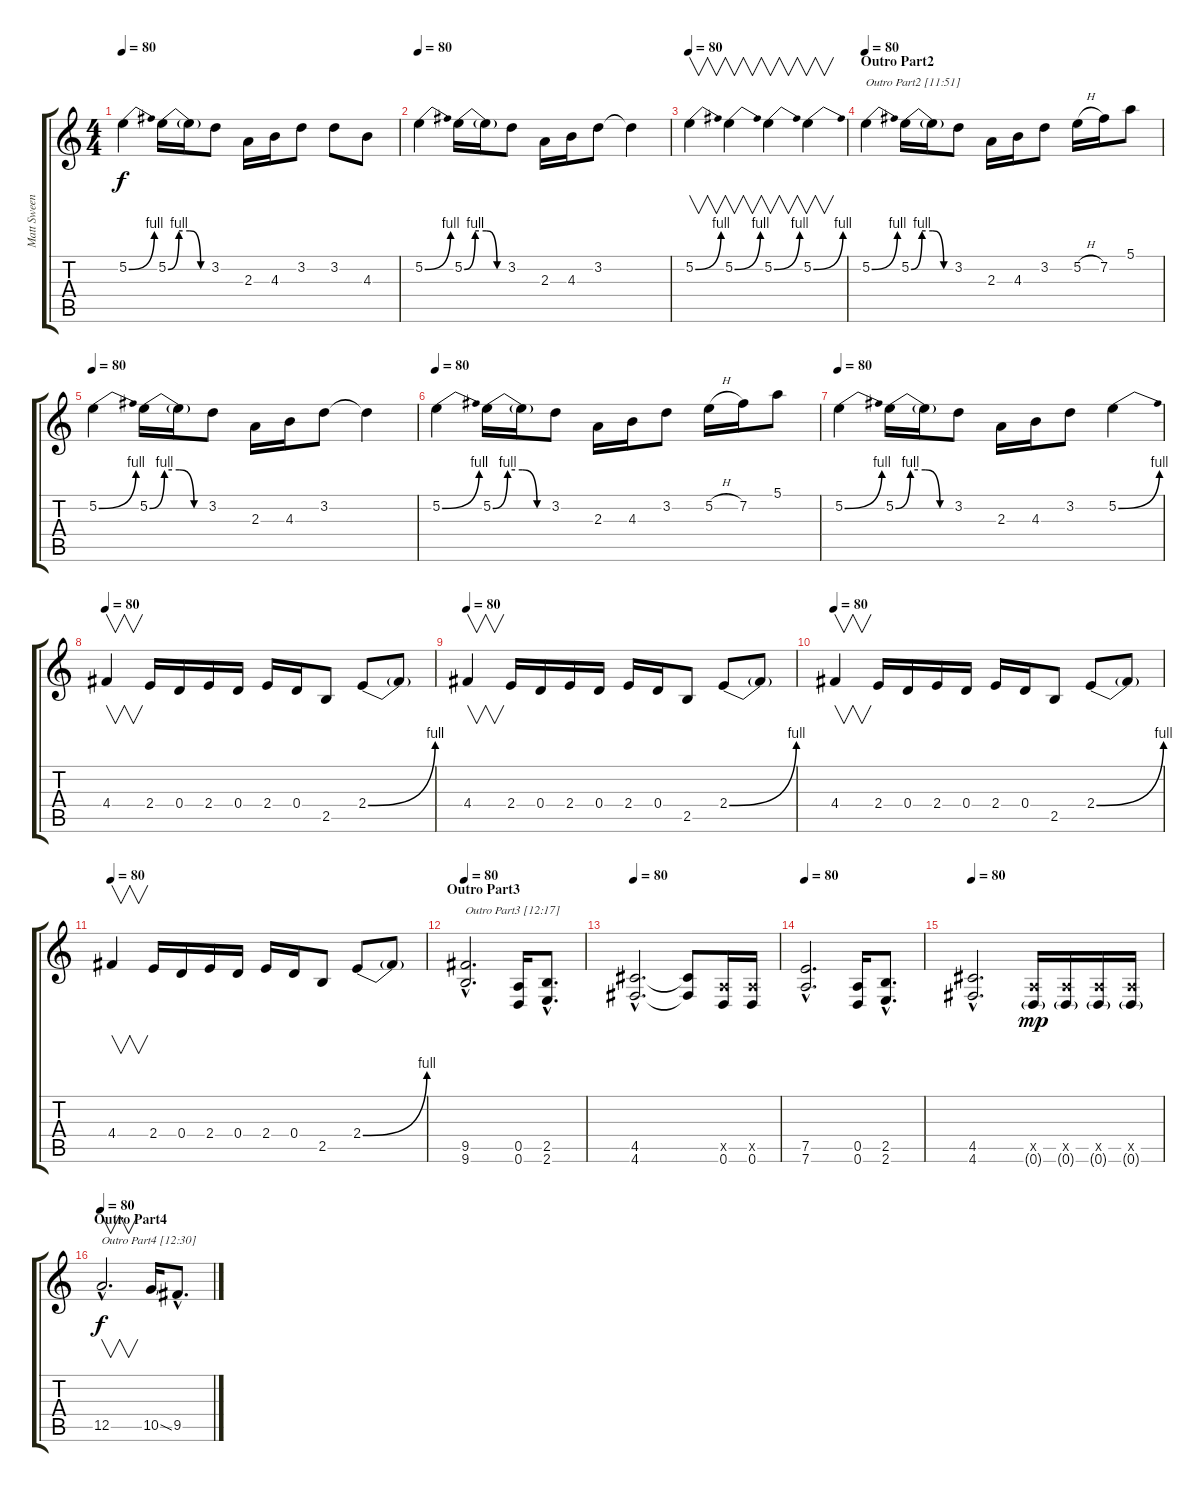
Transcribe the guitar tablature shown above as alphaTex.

\track ("Matt Sweeney" "Matt Sween") {instrument electricguitarjazz}
\staff {score tabs}
\tuning (E4 B3 G3 D3 A2 D2) {hide}
\ts (4 4)
\tempo 80
\clef g2
\ks c
5.2{be (bend 0 0 60 4)}.4{dy f instrument distortionguitar} 5.2{be (custom 0 0 15 4 30 4 45 0 60 0)}.16 5.2{t}.16 3.2.8 2.3.16 4.3.16 3.2.8 3.2.8 4.3.8 |
\tempo 80
5.2{be (bend 0 0 60 4)}.4{instrument distortionguitar} 5.2{be (custom 0 0 15 4 30 4 45 0 60 0)}.16 5.2{t}.16 3.2.8 2.3.16 4.3.16 3.2.8 3.2{t}.4 |
\tempo 80
5.2{be (bend 0 0 60 4)}.4{v instrument distortionguitar} 5.2{be (bend 0 0 60 4)}.4{v} 5.2{be (bend 0 0 60 4)}.4{v} 5.2{be (bend 0 0 60 4)}.4{v} |
\section ("" "Outro Part2 ")
\tempo 80
5.2{be (bend 0 0 60 4)}.4{txt "Outro Part2 [11:51]" instrument distortionguitar} 5.2{be (custom 0 0 15 4 30 4 45 0 60 0)}.16 5.2{t}.16 3.2.8 2.3.16 4.3.16 3.2.8 5.2{h}.16 7.2.16 5.1.8 |
\tempo 80
5.2{be (bend 0 0 60 4)}.4{instrument distortionguitar} 5.2{be (custom 0 0 15 4 30 4 45 0 60 0)}.16 5.2{t}.16 3.2.8 2.3.16 4.3.16 3.2.8 3.2{t}.4 |
\tempo 80
5.2{be (bend 0 0 60 4)}.4{instrument distortionguitar} 5.2{be (custom 0 0 15 4 30 4 45 0 60 0)}.16 5.2{t}.16 3.2.8 2.3.16 4.3.16 3.2.8 5.2{h}.16 7.2.16 5.1.8 |
\tempo 80
5.2{be (bend 0 0 60 4)}.4{instrument distortionguitar} 5.2{be (custom 0 0 15 4 30 4 45 0 60 0)}.16 5.2{t}.16 3.2.8 2.3.16 4.3.16 3.2.8 5.2{be (bend 0 0 60 4)}.4 |
\tempo 80
4.4.4{v instrument distortionguitar} 2.4.16 0.4.16 2.4.16 0.4.16 2.4.16 0.4.16 2.5.8 2.4{be (bend 0 0 60 4)}.8 2.4{t}.8 |
\tempo 80
4.4.4{v instrument distortionguitar} 2.4.16 0.4.16 2.4.16 0.4.16 2.4.16 0.4.16 2.5.8 2.4{be (bend 0 0 60 4)}.8 2.4{t}.8 |
\tempo 80
4.4.4{v instrument distortionguitar} 2.4.16 0.4.16 2.4.16 0.4.16 2.4.16 0.4.16 2.5.8 2.4{be (bend 0 0 60 4)}.8 2.4{t}.8 |
\tempo 80
4.4.4{v instrument distortionguitar} 2.4.16 0.4.16 2.4.16 0.4.16 2.4.16 0.4.16 2.5.8 2.4{be (bend 0 0 60 4)}.8 2.4{t}.8 |
\section ("" "Outro Part3 ")
\tempo 80
(9.5{hac} 9.6{hac}).2{d txt "Outro Part3 [12:17]" instrument distortionguitar} (0.5 0.6).16 (2.5{hac} 2.6{hac}).8{d} |
\tempo 80
(4.5{hac} 4.6{hac}).2{d instrument distortionguitar} (4.5{t} 4.6{t}).8 (0.5{x} 0.6).16 (0.5{x} 0.6).16 |
\tempo 80
(7.5{hac} 7.6{hac}).2{d instrument distortionguitar} (0.5 0.6).16 (2.5{hac} 2.6{hac}).8{d} |
\tempo 80
(4.5{hac} 4.6{hac}).2{d instrument distortionguitar} (0.5{x} 0.6{g}).16{dy mp} (0.5{x} 0.6{g}).16 (0.5{x} 0.6{g}).16 (0.5{x} 0.6{g}).16 |
\section ("" "Outro Part4")
\tempo 80
12.5{hac}.2{v d txt "Outro Part4 [12:30]" dy f instrument distortionguitar} 10.5{ss}.16 9.5{hac}.8{d}
